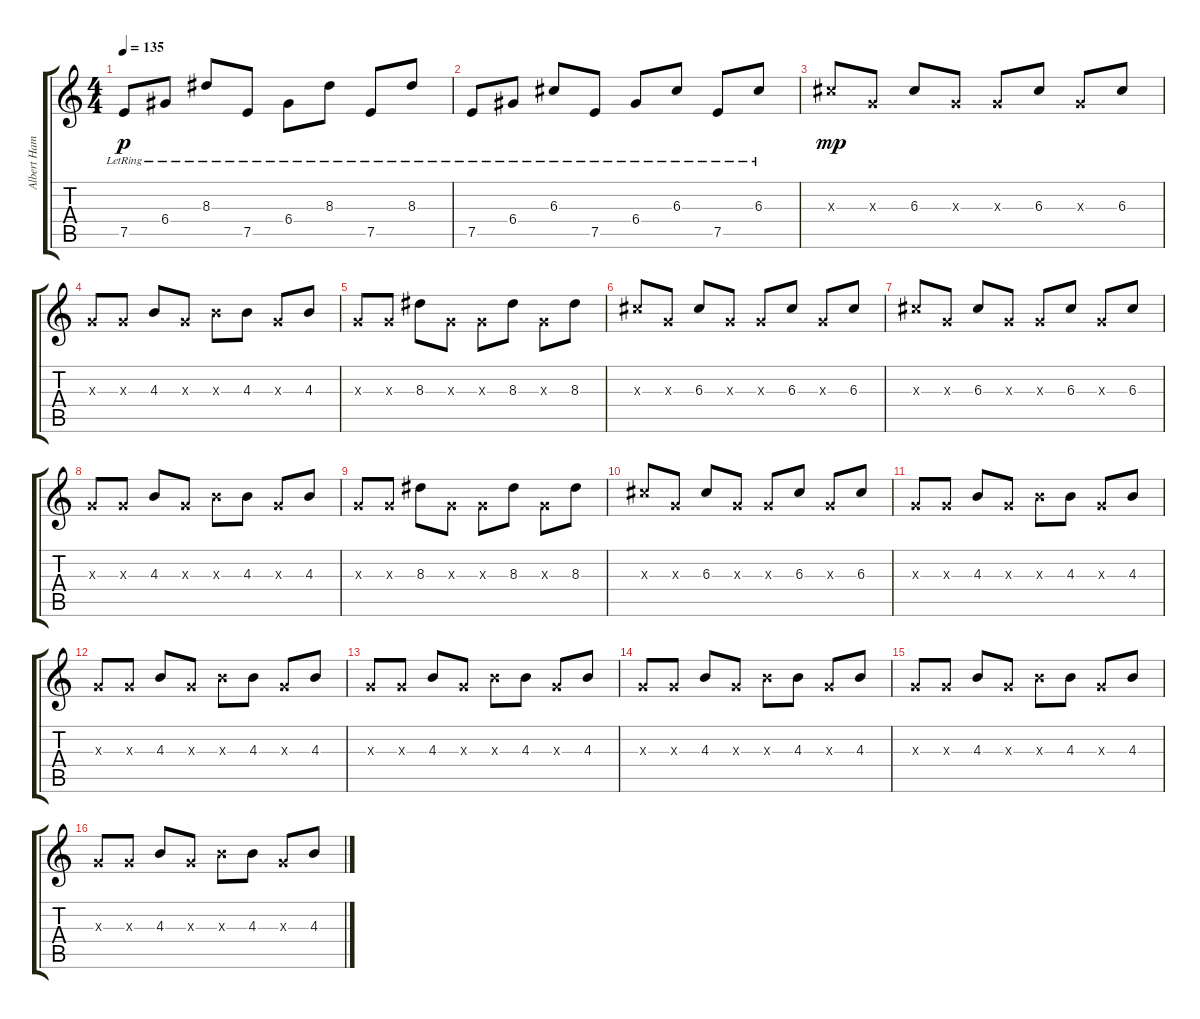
\track ("Albert Hammond Jr. " "Albert Ham") {instrument overdrivenguitar}
\staff {score tabs}
\tuning (E4 B3 G3 D3 A2 E2) {hide}
\ts (4 4)
\tempo 135
\clef g2
\ks c
7.5{lr}.8{dy p} 6.4{lr}.8 8.3{lr}.8 7.5{lr}.8 6.4{lr}.8 8.3{lr}.8 7.5{lr}.8 8.3{lr}.8 |
7.5{lr}.8 6.4{lr}.8 6.3{lr}.8 7.5{lr}.8 6.4{lr}.8 6.3{lr}.8 7.5{lr}.8 6.3{lr}.8 |
6.3{x}.8{dy mp} 0.3{x}.8 6.3.8 0.3{x}.8 0.3{x}.8 6.3.8 0.3{x}.8 6.3.8 |
0.3{x}.8 0.3{x}.8 4.3.8 0.3{x}.8 4.3{x}.8 4.3.8 0.3{x}.8 4.3.8 |
0.3{x}.8 0.3{x}.8 8.3.8 0.3{x}.8 0.3{x}.8 8.3.8 0.3{x}.8 8.3.8 |
6.3{x}.8 0.3{x}.8 6.3.8 0.3{x}.8 0.3{x}.8 6.3.8 0.3{x}.8 6.3.8 |
6.3{x}.8 0.3{x}.8 6.3.8 0.3{x}.8 0.3{x}.8 6.3.8 0.3{x}.8 6.3.8 |
0.3{x}.8 0.3{x}.8 4.3.8 0.3{x}.8 4.3{x}.8 4.3.8 0.3{x}.8 4.3.8 |
0.3{x}.8 0.3{x}.8 8.3.8 0.3{x}.8 0.3{x}.8 8.3.8 0.3{x}.8 8.3.8 |
6.3{x}.8 0.3{x}.8 6.3.8 0.3{x}.8 0.3{x}.8 6.3.8 0.3{x}.8 6.3.8 |
0.3{x}.8 0.3{x}.8 4.3.8 0.3{x}.8 4.3{x}.8 4.3.8 0.3{x}.8 4.3.8 |
0.3{x}.8 0.3{x}.8 4.3.8 0.3{x}.8 4.3{x}.8 4.3.8 0.3{x}.8 4.3.8 |
0.3{x}.8 0.3{x}.8 4.3.8 0.3{x}.8 4.3{x}.8 4.3.8 0.3{x}.8 4.3.8 |
0.3{x}.8 0.3{x}.8 4.3.8 0.3{x}.8 4.3{x}.8 4.3.8 0.3{x}.8 4.3.8 |
0.3{x}.8 0.3{x}.8 4.3.8 0.3{x}.8 4.3{x}.8 4.3.8 0.3{x}.8 4.3.8 |
0.3{x}.8 0.3{x}.8 4.3.8 0.3{x}.8 4.3{x}.8 4.3.8 0.3{x}.8 4.3.8
